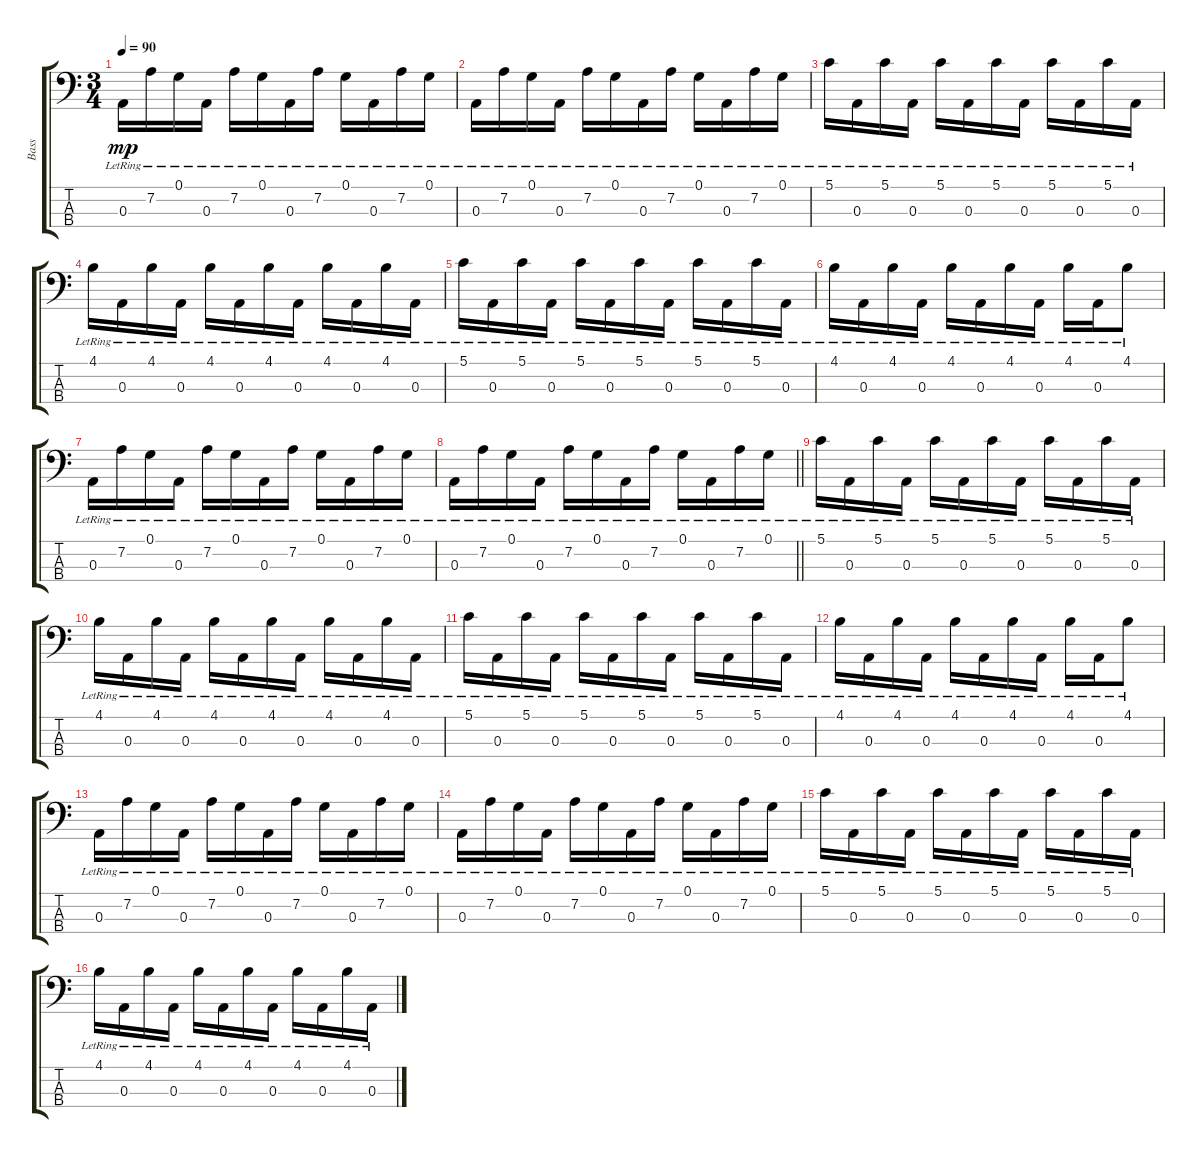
\track ("Bass" "Bass") {instrument electricbassfinger}
\staff {score tabs}
\tuning (G2 D2 A1 D1) {hide}
\ts (3 4)
\tempo 90
\clef f4
\ks c
0.3{lr}.16{dy mp} 7.2{lr}.16 0.1{lr}.16 0.3{lr}.16 7.2{lr}.16 0.1{lr}.16 0.3{lr}.16 7.2{lr}.16 0.1{lr}.16 0.3{lr}.16 7.2{lr}.16 0.1{lr}.16 |
0.3{lr}.16 7.2{lr}.16 0.1{lr}.16 0.3{lr}.16 7.2{lr}.16 0.1{lr}.16 0.3{lr}.16 7.2{lr}.16 0.1{lr}.16 0.3{lr}.16 7.2{lr}.16 0.1{lr}.16 |
5.1{lr}.16 0.3{lr}.16 5.1{lr}.16 0.3{lr}.16 5.1{lr}.16 0.3{lr}.16 5.1{lr}.16 0.3{lr}.16 5.1{lr}.16 0.3{lr}.16 5.1{lr}.16 0.3{lr}.16 |
4.1{lr}.16 0.3{lr}.16 4.1{lr}.16 0.3{lr}.16 4.1{lr}.16 0.3{lr}.16 4.1{lr}.16 0.3{lr}.16 4.1{lr}.16 0.3{lr}.16 4.1{lr}.16 0.3{lr}.16 |
5.1{lr}.16 0.3{lr}.16 5.1{lr}.16 0.3{lr}.16 5.1{lr}.16 0.3{lr}.16 5.1{lr}.16 0.3{lr}.16 5.1{lr}.16 0.3{lr}.16 5.1{lr}.16 0.3{lr}.16 |
4.1{lr}.16 0.3{lr}.16 4.1{lr}.16 0.3{lr}.16 4.1{lr}.16 0.3{lr}.16 4.1{lr}.16 0.3{lr}.16 4.1{lr}.16 0.3{lr}.16 4.1{lr}.8 |
0.3{lr}.16 7.2{lr}.16 0.1{lr}.16 0.3{lr}.16 7.2{lr}.16 0.1{lr}.16 0.3{lr}.16 7.2{lr}.16 0.1{lr}.16 0.3{lr}.16 7.2{lr}.16 0.1{lr}.16 |
\barLineRight lightlight
0.3{lr}.16 7.2{lr}.16 0.1{lr}.16 0.3{lr}.16 7.2{lr}.16 0.1{lr}.16 0.3{lr}.16 7.2{lr}.16 0.1{lr}.16 0.3{lr}.16 7.2{lr}.16 0.1{lr}.16 |
\section ("" "")
5.1{lr}.16 0.3{lr}.16 5.1{lr}.16 0.3{lr}.16 5.1{lr}.16 0.3{lr}.16 5.1{lr}.16 0.3{lr}.16 5.1{lr}.16 0.3{lr}.16 5.1{lr}.16 0.3{lr}.16 |
4.1{lr}.16 0.3{lr}.16 4.1{lr}.16 0.3{lr}.16 4.1{lr}.16 0.3{lr}.16 4.1{lr}.16 0.3{lr}.16 4.1{lr}.16 0.3{lr}.16 4.1{lr}.16 0.3{lr}.16 |
5.1{lr}.16 0.3{lr}.16 5.1{lr}.16 0.3{lr}.16 5.1{lr}.16 0.3{lr}.16 5.1{lr}.16 0.3{lr}.16 5.1{lr}.16 0.3{lr}.16 5.1{lr}.16 0.3{lr}.16 |
4.1{lr}.16 0.3{lr}.16 4.1{lr}.16 0.3{lr}.16 4.1{lr}.16 0.3{lr}.16 4.1{lr}.16 0.3{lr}.16 4.1{lr}.16 0.3{lr}.16 4.1{lr}.8 |
0.3{lr}.16 7.2{lr}.16 0.1{lr}.16 0.3{lr}.16 7.2{lr}.16 0.1{lr}.16 0.3{lr}.16 7.2{lr}.16 0.1{lr}.16 0.3{lr}.16 7.2{lr}.16 0.1{lr}.16 |
0.3{lr}.16 7.2{lr}.16 0.1{lr}.16 0.3{lr}.16 7.2{lr}.16 0.1{lr}.16 0.3{lr}.16 7.2{lr}.16 0.1{lr}.16 0.3{lr}.16 7.2{lr}.16 0.1{lr}.16 |
5.1{lr}.16 0.3{lr}.16 5.1{lr}.16 0.3{lr}.16 5.1{lr}.16 0.3{lr}.16 5.1{lr}.16 0.3{lr}.16 5.1{lr}.16 0.3{lr}.16 5.1{lr}.16 0.3{lr}.16 |
4.1{lr}.16 0.3{lr}.16 4.1{lr}.16 0.3{lr}.16 4.1{lr}.16 0.3{lr}.16 4.1{lr}.16 0.3{lr}.16 4.1{lr}.16 0.3{lr}.16 4.1{lr}.16 0.3{lr}.16
